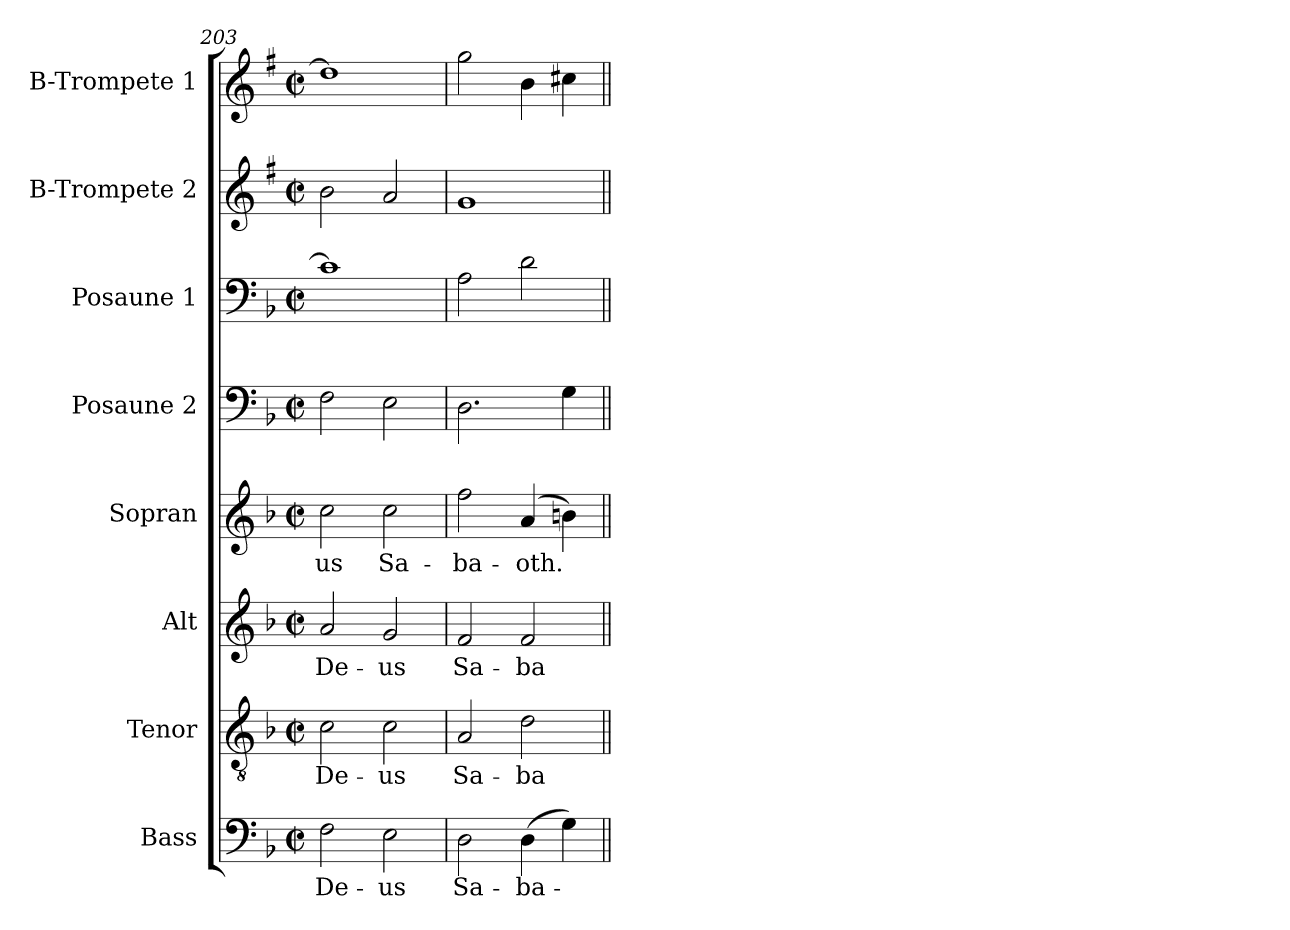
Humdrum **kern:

**kern	**text	**kern	**text	**kern	**text	**kern	**text	**kern	**kern	**kern	**kern
*part8	*part8	*part7	*part7	*part6	*part6	*part5	*part5	*part4	*part3	*part2	*part1
*staff8	*staff8	*staff7	*staff7	*staff6	*staff6	*staff5	*staff5	*staff4	*staff3	*staff2	*staff1
*I"Bass	*	*I"Tenor	*	*I"Alt	*	*I"Sopran	*	*I"Posaune 2	*I"Posaune 1	*I"B-Trompete 2	*I"B-Trompete 1
*I'B.	*	*I'T.	*	*I'A.	*	*I'S.	*	*I'Pos. 2	*I'Pos. 1	*I'B Trp. 2	*I'B Trp. 1
*clefF4	*	*clefGv2	*	*clefG2	*	*clefG2	*	*clefF4	*clefF4	*clefG2	*clefG2
*	*	*	*	*	*	*	*	*	*	*ITrd1c2	*ITrd1c2
*k[b-]	*	*k[b-]	*	*k[b-]	*	*k[b-]	*	*k[b-]	*k[b-]	*k[b-]	*k[b-]
*F:	*	*F:	*	*F:	*	*F:	*	*F:	*F:	*F:	*F:
*M2/2	*	*M2/2	*	*M2/2	*	*M2/2	*	*M2/2	*M2/2	*M2/2	*M2/2
*met(c|)	*	*met(c|)	*	*met(c|)	*	*met(c|)	*	*met(c|)	*met(c|)	*met(c|)	*met(c|)
=203	=203	=203	=203	=203	=203	=203	=203	=203	=203	=203	=203
!	!LO:LY:b	!	!LO:LY:b	!	!LO:LY:b	!	!LO:LY:b	!	!	!	!
2F\	De-	2c\	De-	2a/	De-	2cc\	-us	2F\	1c]	2a\	1cc]
!	!LO:LY:b	!	!LO:LY:b	!	!LO:LY:b	!	!LO:LY:b	!	!	!	!
2E\	-us	2c\	-us	2g/	-us	2cc\	Sa-	2E\	.	2g/	.
=204	=204	=204	=204	=204	=204	=204	=204	=204	=204	=204	=204
!	!LO:LY:b	!	!LO:LY:b	!	!LO:LY:b	!	!LO:LY:b	!	!	!	!
2D\	Sa-	2A/	Sa-	2f/	Sa-	2ff\	-ba-	2.D\	2A\	1f	2ff\
!	!LO:LY:b	!	!LO:LY:b	!	!LO:LY:b	!	!LO:LY:b	!	!	!	!
(>4D\	-ba-	2d\	-ba-	2f/	-ba-	(4a/	-oth.	.	2d\	.	4a\
4G\)	.	.	.	.	.	4bn\)	.	4G\	.	.	4bn\
=||	=||	=||	=||	=||	=||	=||	=||	=||	=||	=||	=||
*-	*-	*-	*-	*-	*-	*-	*-	*-	*-	*-	*-
